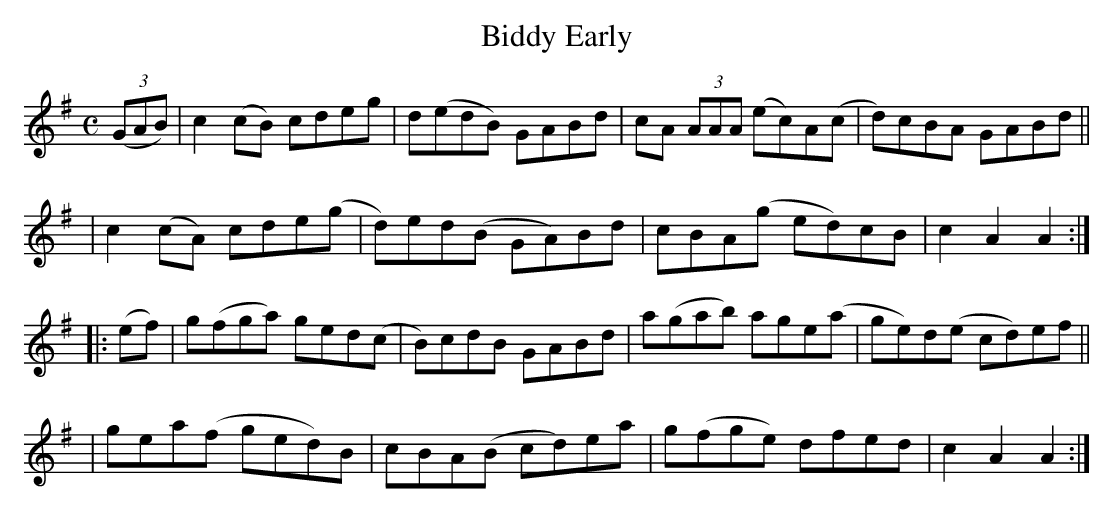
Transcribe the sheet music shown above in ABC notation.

X:1
T: Biddy Early
M: C
L: 1/8
K: Ador
(3(GAB) \
| c2(cB) cdeg | d(edB) GABd | cA (3AAA (ec)A(c | d)cBA GABd ||
| c2(cA) cde(g | d)ed(B GA)Bd | cBA(g ed)cB | c2A2A2 :|
|: (ef) \
| g(fga) ged(c | B)cdB GABd | a(gab) age(a | ge)d(e cd)ef ||
| gea(f ged)B | cBA(B cd)ea | g(fge) dfed | c2A2A2 :|
